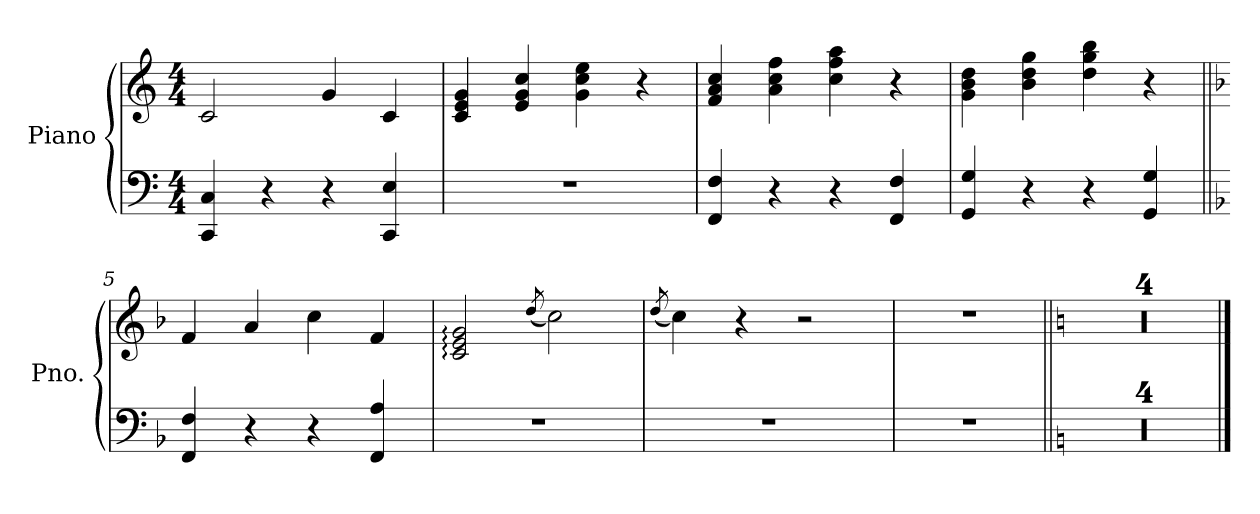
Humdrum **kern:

**kern	**kern
*part1	*part1
*staff2	*staff1
*I"Piano	*
*I'Pno.	*
*clefF4	*clefG2
*k[]	*k[]
*M4/4	*M4/4
=1	=1
4CC/<< 4C/<<	2c</
4r	.
4r	4g</
4CC/ 4E/	4c</
=2	=2
1r	4c/<<< 4e/<<< 4g/<<<
.	4e/ 4g/ 4cc/
.	4g\ 4cc\ 4ee\
.	4r
=3	=3
4FF/<< 4F/<<	4f/ 4a/ 4cc/
4r	4a\ 4cc\ 4ff\
4r	4cc\ 4ff\ 4aa\
4FF/ 4F/	4r
=4	=4
4GG/<< 4G/<<	4g\ 4b\ 4dd\
4r	4b\ 4dd\ 4gg\
4r	4dd\ 4gg\ 4bb\
4GG/ 4G/	4r
!!LO:LB:g=z
=5||	=5||
*k[b-]	*k[b-]
4FF/ 4F/	4f/
4r	4a/
4r	4cc\
4FF/ 4A/	4f/
=6	=6
1r	2c/: 2e/: 2g/:
.	(8qdd/
.	2cc\)
=7	=7
.	(8qdd/
1r	4cc\)
.	4r
.	2r
=8	=8
1r	1r
!!LO:LB:g=z
=9||	=9||
*k[]	*k[]
1r	1r
=10	=10
1r	1r
=11	=11
1r	1r
=12	=12
1r	1r
==	==
*-	*-
